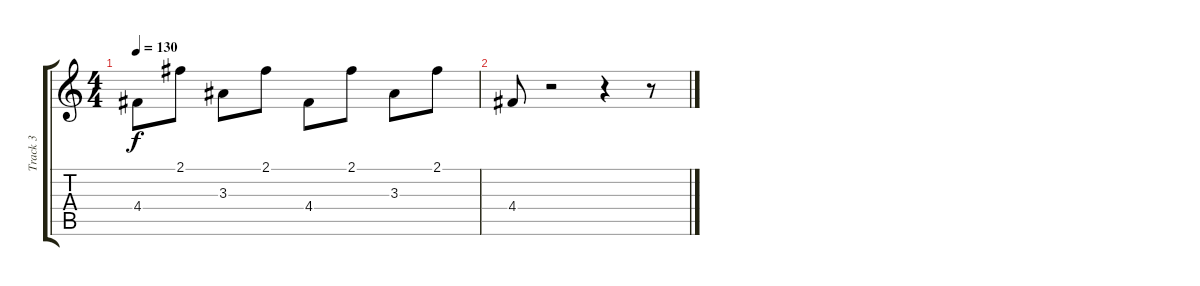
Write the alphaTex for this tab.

\track ("Track 3" "Track 3") {instrument electricbassfinger}
\staff {score tabs}
\tuning (E4 B3 G3 D3 A2 E2) {hide}
\ts (4 4)
\tempo 130
\clef g2
\ks c
4.4.8{dy f} 2.1.8 3.3.8 2.1.8 4.4.8 2.1.8 3.3.8 2.1.8 |
4.4.8 r.2 r.4 r.8
